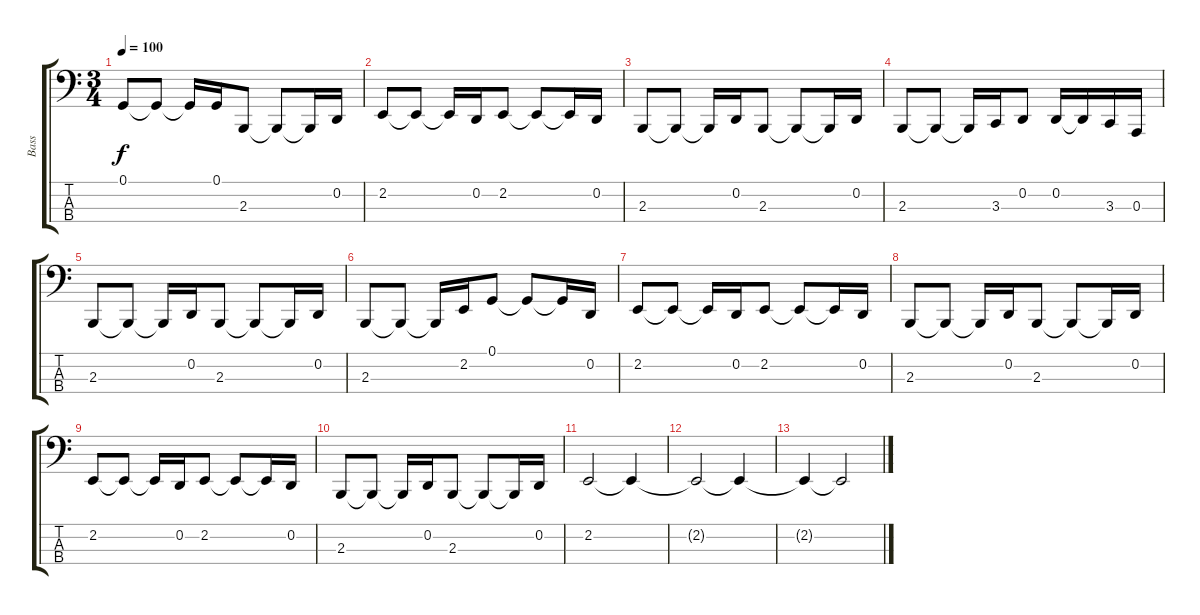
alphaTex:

\track ("Bass" "Bass") {instrument orchestralharp}
\staff {score tabs}
\tuning (G2 D2 A1 E1) {hide}
\ts (3 4)
\tempo 100
\clef f4
\ks c
0.1.8{dy f} 0.1{t}.8 0.1{t}.16 0.1.16 2.3.8 2.3{t}.8 2.3{t}.16 0.2.16 |
2.2.8 2.2{t}.8 2.2{t}.16 0.2.16 2.2.8 2.2{t}.8 2.2{t}.16 0.2.16 |
2.3.8 2.3{t}.8 2.3{t}.16 0.2.16 2.3.8 2.3{t}.8 2.3{t}.16 0.2.16 |
2.3.8 2.3{t}.8 2.3{t}.16 3.3.16 0.2.8 0.2.16 0.2{t}.16 3.3.16 0.3.16 |
2.3.8 2.3{t}.8 2.3{t}.16 0.2.16 2.3.8 2.3{t}.8 2.3{t}.16 0.2.16 |
2.3.8 2.3{t}.8 2.3{t}.16 2.2.16 0.1.8 0.1{t}.8 0.1{t}.16 0.2.16 |
2.2.8 2.2{t}.8 2.2{t}.16 0.2.16 2.2.8 2.2{t}.8 2.2{t}.16 0.2.16 |
2.3.8 2.3{t}.8 2.3{t}.16 0.2.16 2.3.8 2.3{t}.8 2.3{t}.16 0.2.16 |
2.2.8 2.2{t}.8 2.2{t}.16 0.2.16 2.2.8 2.2{t}.8 2.2{t}.16 0.2.16 |
2.3.8 2.3{t}.8 2.3{t}.16 0.2.16 2.3.8 2.3{t}.8 2.3{t}.16 0.2.16 |
2.2.2 2.2{t}.4 |
2.2{t}.2 2.2{t}.4 |
2.2{t}.4 2.2{t}.2
